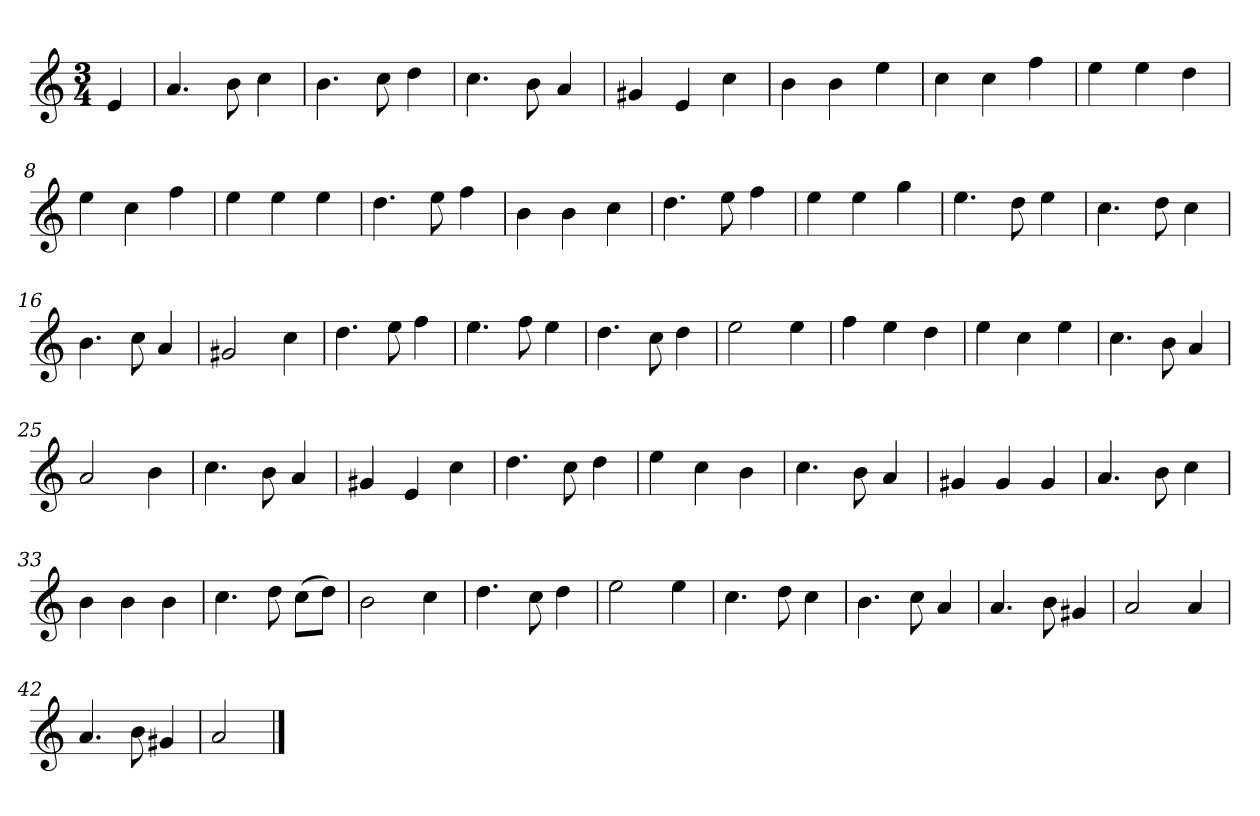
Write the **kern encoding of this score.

**kern
*part1
*staff1
*k[]
*M3/4
*MM120
=
4e
=1
4.a
8b
4cc
=2
4.b
8cc
4dd
=3
4.cc
8b
4a
=4
4g#X
4e
4cc
=5
4b
4b
4ee
=6
4cc
4cc
4ff
=7
4ee
4ee
4dd
=8
4ee
4cc
4ff
=9
4ee
4ee
4ee
=10
4.dd
8ee
4ff
=11
4b
4b
4cc
=12
4.dd
8ee
4ff
=13
4ee
4ee
4gg
=14
4.ee
8dd
4ee
=15
4.cc
8dd
4cc
=16
4.b
8cc
4a
=17
2g#X
4cc
=18
4.dd
8ee
4ff
=19
4.ee
8ff
4ee
=20
4.dd
8cc
4dd
=21
2ee
4ee
=22
4ff
4ee
4dd
=23
4ee
4cc
4ee
=24
4.cc
8b
4a
=25
2a
4b
=26
4.cc
8b
4a
=27
4g#X
4e
4cc
=28
4.dd
8cc
4dd
=29
4ee
4cc
4b
=30
4.cc
8b
4a
=31
4g#X
4g#
4g#
=32
4.a
8b
4cc
=33
4b
4b
4b
=34
4.cc
8dd
(8ccL
8ddJ)
=35
2b
4cc
=36
4.dd
8cc
4dd
=37
2ee
4ee
=38
4.cc
8dd
4cc
=39
4.b
8cc
4a
=40
4.a
8b
4g#X
=41
2a
4a
=42
4.a
8b
4g#X
=43
2a
==
*-
